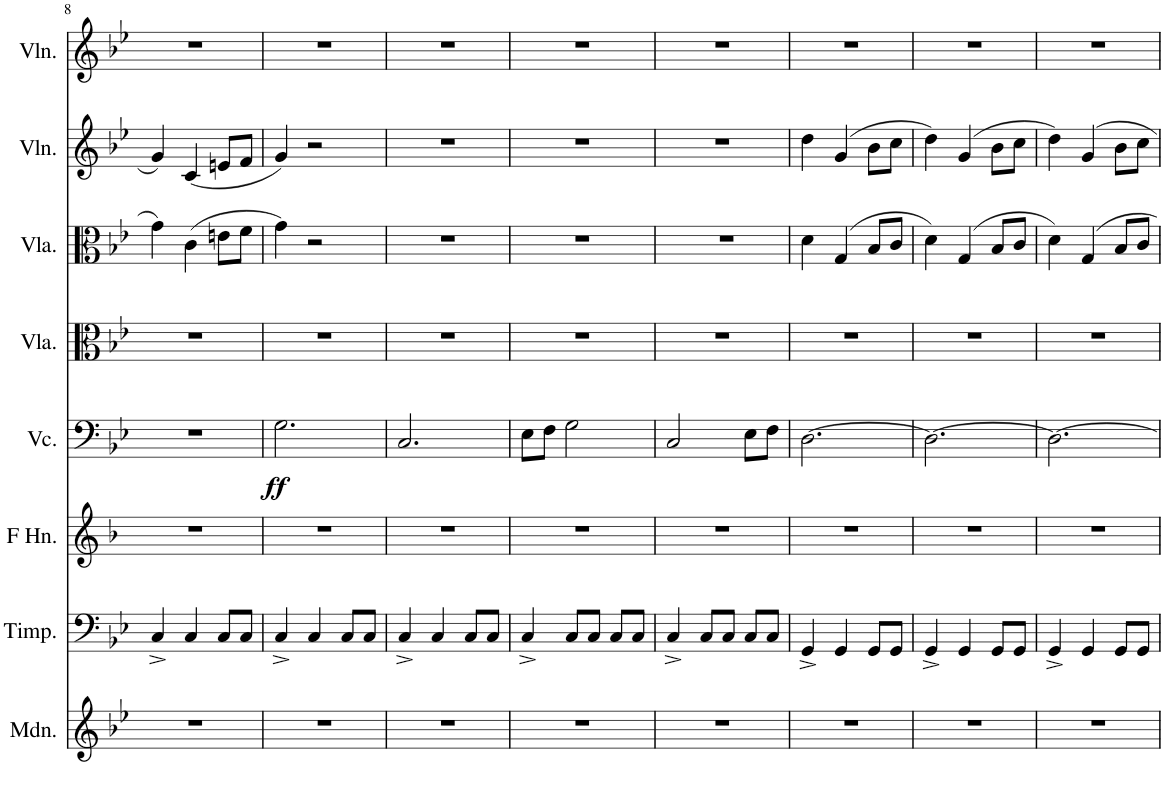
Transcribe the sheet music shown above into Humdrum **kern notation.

**kern	**kern	**kern	**kern	**dynam	**kern	**kern	**kern	**kern
*part8	*part7	*part6	*part5	*part5	*part4	*part3	*part2	*part1
*staff8	*staff7	*staff6	*staff5	*staff5	*staff4	*staff3	*staff2	*staff1
*I"Mandolin	*I"Timpani	*I"Horn in F	*I"Violoncello	*	*I"Viola	*I"Viola	*I"Violin	*I"Violin
*I'Mdn.	*I'Timp.	*	*I'Vc.	*	*I'Vla.	*I'Vla.	*I'Vln.	*I'Vln.
!!LO:PB:g=z
*clefG2	*clefF4	*clefG2	*clefF4	*	*clefC3	*clefC3	*clefG2	*clefG2
*	*	*Trd4c7	*	*	*	*	*	*
*k[b-e-]	*k[b-e-]	*k[b-]	*k[b-e-]	*	*k[b-e-]	*k[b-e-]	*k[b-e-]	*k[b-e-]
*M3/4	*M3/4	*M3/4	*M3/4	*	*M3/4	*M3/4	*M3/4	*M3/4
=8	=8	=8	=8	=8	=8	=8	=8	=8
2.r	4C^/	2.r	2.r	.	2.r	4g\	4g/	2.r
.	4C/	.	.	.	.	(4c\	(4c/	.
.	8C/L	.	.	.	.	8en\L	8en/L	.
.	8C/J	.	.	.	.	8f\J	8f/J	.
=9	=9	=9	=9	=9	=9	=9	=9	=9
!	!	!	!	!LO:DY:b	!	!	!	!
2.r	4C^/	2.r	2.G\	ff	2.r	4g\)	4g/)	2.r
.	4C/	.	.	.	.	2r	2r	.
.	8C/L	.	.	.	.	.	.	.
.	8C/J	.	.	.	.	.	.	.
=10	=10	=10	=10	=10	=10	=10	=10	=10
2.r	4C^/	2.r	2.C/	.	2.r	2.r	2.r	2.r
.	4C/	.	.	.	.	.	.	.
.	8C/L	.	.	.	.	.	.	.
.	8C/J	.	.	.	.	.	.	.
=11	=11	=11	=11	=11	=11	=11	=11	=11
2.r	4C^/	2.r	8E-\L	.	2.r	2.r	2.r	2.r
.	.	.	8F\J	.	.	.	.	.
.	8C/L	.	2G\	.	.	.	.	.
.	8C/J	.	.	.	.	.	.	.
.	8C/L	.	.	.	.	.	.	.
.	8C/J	.	.	.	.	.	.	.
=12	=12	=12	=12	=12	=12	=12	=12	=12
2.r	4C^/	2.r	2C/	.	2.r	2.r	2.r	2.r
.	8C/L	.	.	.	.	.	.	.
.	8C/J	.	.	.	.	.	.	.
.	8C/L	.	8E-\L	.	.	.	.	.
.	8C/J	.	8F\J	.	.	.	.	.
=13	=13	=13	=13	=13	=13	=13	=13	=13
2.r	4GG^/	2.r	[2.D\	.	2.r	4d\	4dd\	2.r
.	4GG/	.	.	.	.	(4G/	(4g/	.
.	8GG/L	.	.	.	.	8B-/L	8b-\L	.
.	8GG/J	.	.	.	.	8c/J	8cc\J	.
=14	=14	=14	=14	=14	=14	=14	=14	=14
2.r	4GG^/	2.r	2.D\_	.	2.r	4d\)	4dd\)	2.r
.	4GG/	.	.	.	.	(4G/	(4g/	.
.	8GG/L	.	.	.	.	8B-/L	8b-\L	.
.	8GG/J	.	.	.	.	8c/J	8cc\J	.
=15	=15	=15	=15	=15	=15	=15	=15	=15
2.r	4GG^/	2.r	2.D\_	.	2.r	4d\)	4dd\)	2.r
.	4GG/	.	.	.	.	4G/	4g/	.
.	8GG/L	.	.	.	.	8B-/L	8b-\L	.
.	8GG/J	.	.	.	.	8c/J	8cc\J	.
=	=	=	=	=	=	=	=	=
*-	*-	*-	*-	*-	*-	*-	*-	*-
